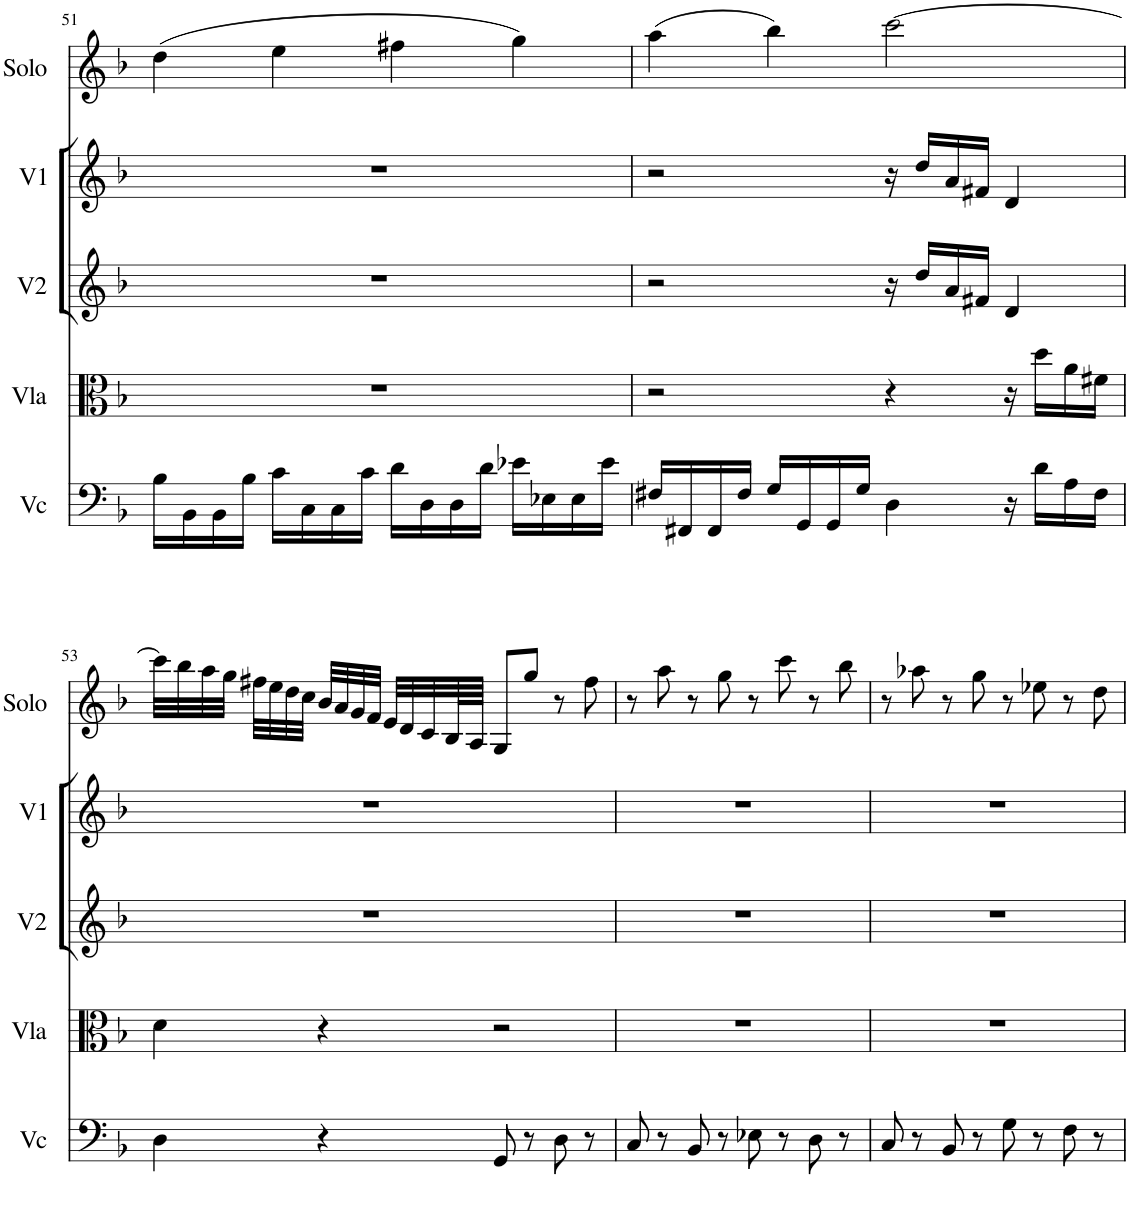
**kern	**kern	**kern	**kern	**kern
*part5	*part4	*part3	*part2	*part1
*staff5	*staff4	*staff3	*staff2	*staff1
*I"Vc	*I"Vla	*I"V2	*I"V1	*I"Solo
*I'Vc	*I'Vla	*I'V2	*I'V1	*I'Solo
!!LO:PB:g=z
*clefF4	*clefC3	*clefG2	*clefG2	*clefG2
*k[b-]	*k[b-]	*k[b-]	*k[b-]	*k[b-]
*M4/4	*M4/4	*M4/4	*M4/4	*M4/4
*met(c)	*met(c)	*met(c)	*met(c)	*met(c)
=51	=51	=51	=51	=51
16B-\LL	1r	1r	1r	(4dd\
16BB-\	.	.	.	.
16BB-\	.	.	.	.
16B-\JJ	.	.	.	.
16c\LL	.	.	.	4ee\
16C\	.	.	.	.
16C\	.	.	.	.
16c\JJ	.	.	.	.
16d\LL	.	.	.	4ff#X\
16D\	.	.	.	.
16D\	.	.	.	.
16d\JJ	.	.	.	.
16e-X\LL	.	.	.	4gg\)
16E-X\	.	.	.	.
16E-\	.	.	.	.
16e-\JJ	.	.	.	.
=52	=52	=52	=52	=52
16F#X/LL	2r	2r	2r	(4aa\
16FF#X/	.	.	.	.
16FF#/	.	.	.	.
16F#/JJ	.	.	.	.
16G/LL	.	.	.	4bb-\)
16GG/	.	.	.	.
16GG/	.	.	.	.
16G/JJ	.	.	.	.
4D\	4r	16r	16r	[2ccc\
.	.	16dd/LL	16dd/LL	.
.	.	16a/	16a/	.
.	.	16f#X/JJ	16f#X/JJ	.
16r	16r	4d/	4d/	.
16d\LL	16dd\LL	.	.	.
16A\	16a\	.	.	.
16F#\JJ	16f#X\JJ	.	.	.
!!LO:LB:g=z
=53	=53	=53	=53	=53
4D\	4d\	1r	1r	32ccc\LLL]
.	.	.	.	32bb-\
.	.	.	.	32aa\
.	.	.	.	32gg\JJJ
.	.	.	.	32ff#X\LLL
.	.	.	.	32ee\
.	.	.	.	32dd\
.	.	.	.	32cc\JJJ
4r	4r	.	.	32b-/LLL
.	.	.	.	32a/
.	.	.	.	32g/
.	.	.	.	32f/JJJ
.	.	.	.	32e/LLL
.	.	.	.	32d/
.	.	.	.	32c/
.	.	.	.	64B-/L
.	.	.	.	64A/JJJJ
8GG/	2r	.	.	8G/L
8r	.	.	.	8gg/J
8D\	.	.	.	8r
8r	.	.	.	8ff#\
=54	=54	=54	=54	=54
8C/	1r	1r	1r	8r
8r	.	.	.	8aa\
8BB-/	.	.	.	8r
8r	.	.	.	8gg\
8E-X\	.	.	.	8r
8r	.	.	.	8ccc\
8D\	.	.	.	8r
8r	.	.	.	8bb-\
=55	=55	=55	=55	=55
8C/	1r	1r	1r	8r
8r	.	.	.	8aa-X\
8BB-/	.	.	.	8r
8r	.	.	.	8gg\
8G\	.	.	.	8r
8r	.	.	.	8ee-X\
8F\	.	.	.	8r
8r	.	.	.	8dd\
=	=	=	=	=
*-	*-	*-	*-	*-
